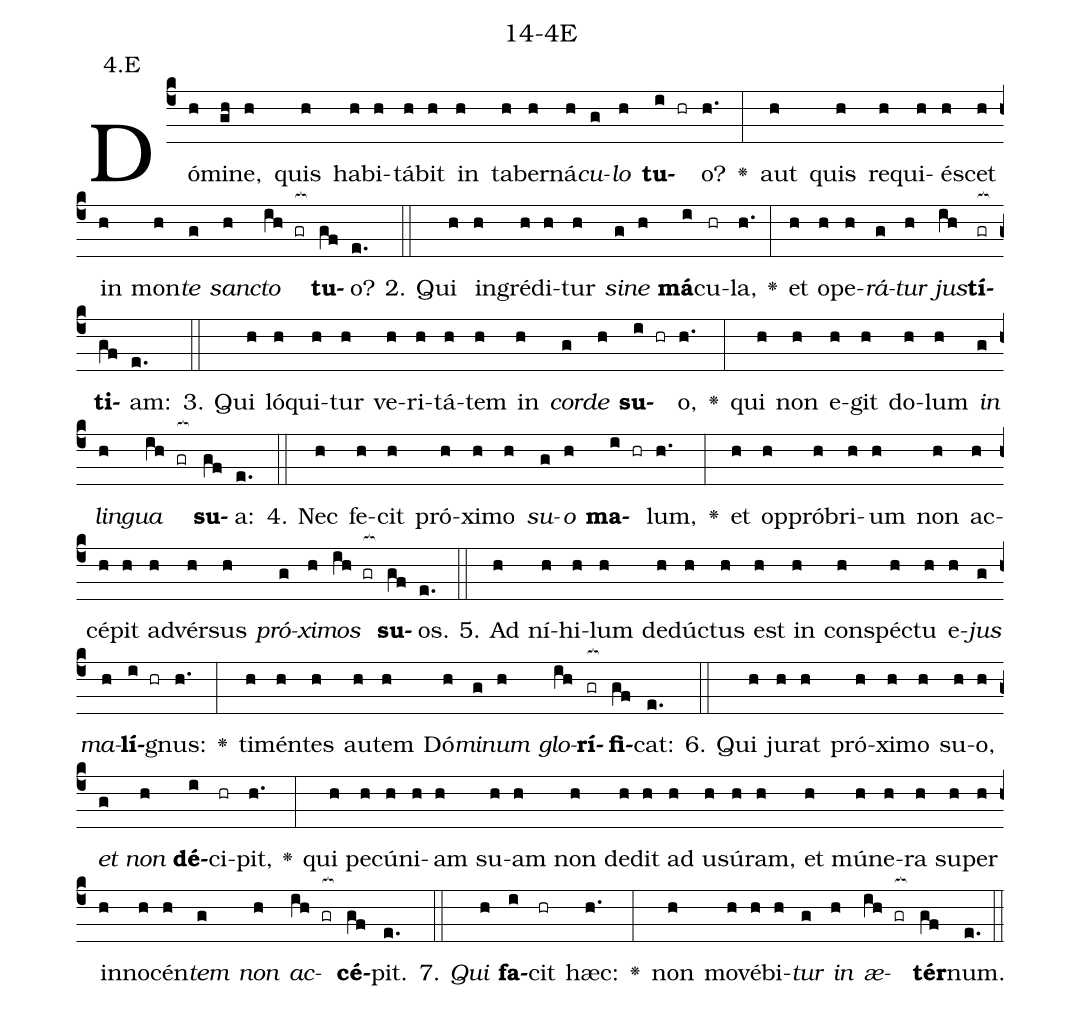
name: 14-4E;
annotation: 4.E;
%%
(c4)Dó(h)mi(gh)ne,(h) quis(h) ha(h)bi(h)tá(h)bit(h) in(h) ta(h)ber(h)ná(h)<i>cu</i>(g)<i>lo</i>(h) <b>tu</b>(i hr)o?(h.) <v>\greheightstar</v>(:) aut(h) quis(h) re(h)qui(h)é(h)scet(h) in(h) mon(h)<i>te</i>(g) <i>sanc</i>(h)<i>to</i>(ih gr[ocb:1{]) <b>tu</b>(gf[ocb:0}])o?(e.) (::)
2. Qui(h) in(h)gré(h)di(h)tur(h) <i>si</i>(g)<i>ne</i>(h) <b>má</b>(i)cu(hr)la,(h.) <v>\greheightstar</v>(:) et(h) o(h)pe(h)<i>rá</i>(g)<i>tur</i>(h) <i>jus</i>(ih)<b>tí</b>(gr[ocb:1{])<b>ti</b>(gf[ocb:0}])am:(e.) (::)
3. Qui(h) ló(h)qui(h)tur(h) ve(h)ri(h)tá(h)tem(h) in(h) <i>cor</i>(g)<i>de</i>(h) <b>su</b>(i hr)o,(h.) <v>\greheightstar</v>(:) qui(h) non(h) e(h)git(h) do(h)lum(h) <i>in</i>(g) <i>lin</i>(h)<i>gua</i>(ih gr[ocb:1{]) <b>su</b>(gf[ocb:0}])a:(e.) (::)
4. Nec(h) fe(h)cit(h) pró(h)xi(h)mo(h) <i>su</i>(g)<i>o</i>(h) <b>ma</b>(i hr)lum,(h.) <v>\greheightstar</v>(:) et(h) op(h)pró(h)bri(h)um(h) non(h) ac(h)cé(h)pit(h) ad(h)vér(h)sus(h) <i>pró</i>(g)<i>xi</i>(h)<i>mos</i>(ih gr[ocb:1{]) <b>su</b>(gf[ocb:0}])os.(e.) (::)
5. Ad(h) ní(h)hi(h)lum(h) de(h)dúc(h)tus(h) est(h) in(h) con(h)spéc(h)tu(h) e(h)<i>jus</i>(g) <i>ma</i>(h)<b>lí</b>(i hr)gnus:(h.) <v>\greheightstar</v>(:) ti(h)mén(h)tes(h) au(h)tem(h) Dó(h)<i>mi</i>(g)<i>num</i>(h) <i>glo</i>(ih)<b>rí</b>(gr[ocb:1{])<b>fi</b>(gf[ocb:0}])cat:(e.) (::)
6. Qui(h) ju(h)rat(h) pró(h)xi(h)mo(h) su(h)o,(h) <i>et</i>(g) <i>non</i>(h) <b>dé</b>(i)ci(hr)pit,(h.) <v>\greheightstar</v>(:) qui(h) pe(h)cú(h)ni(h)am(h) su(h)am(h) non(h) de(h)dit(h) ad(h) u(h)sú(h)ram,(h) et(h) mú(h)ne(h)ra(h) su(h)per(h) in(h)no(h)cén(h)<i>tem</i>(g) <i>non</i>(h) <i>ac</i>(ih gr[ocb:1{])<b>cé</b>(gf[ocb:0}])pit.(e.) (::)
7. <i>Qui</i>(h) <b>fa</b>(i)cit(hr) hæc:(h.) <v>\greheightstar</v>(:) non(h) mo(h)vé(h)bi(h)<i>tur</i>(g) <i>in</i>(h) <i>æ</i>(ih gr[ocb:1{])<b>tér</b>(gf[ocb:0}])num.(e.) (::)
